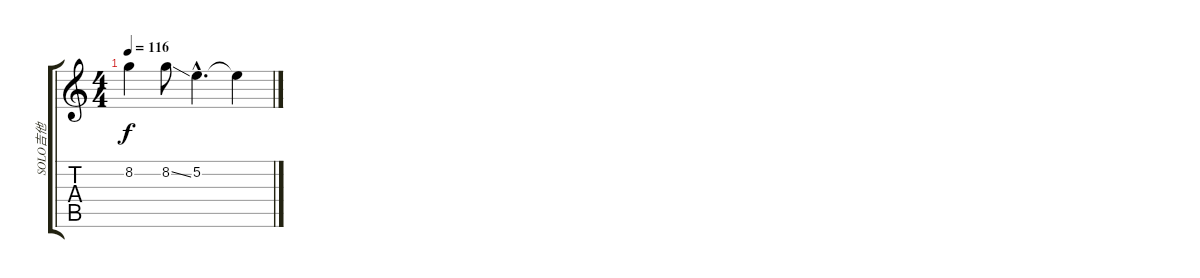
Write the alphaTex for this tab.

\track ("SOLO吉他" "SOLO吉他") {instrument acousticguitarnylon}
\staff {score tabs}
\tuning (E4 B3 G3 D3 A2 E2) {hide}
\ts (4 4)
\tempo 116
\clef g2
\ks c
8.2{t}.4{dy f} 8.2{ss}.8 5.2{hac}.4{d} 5.2{t}.4
